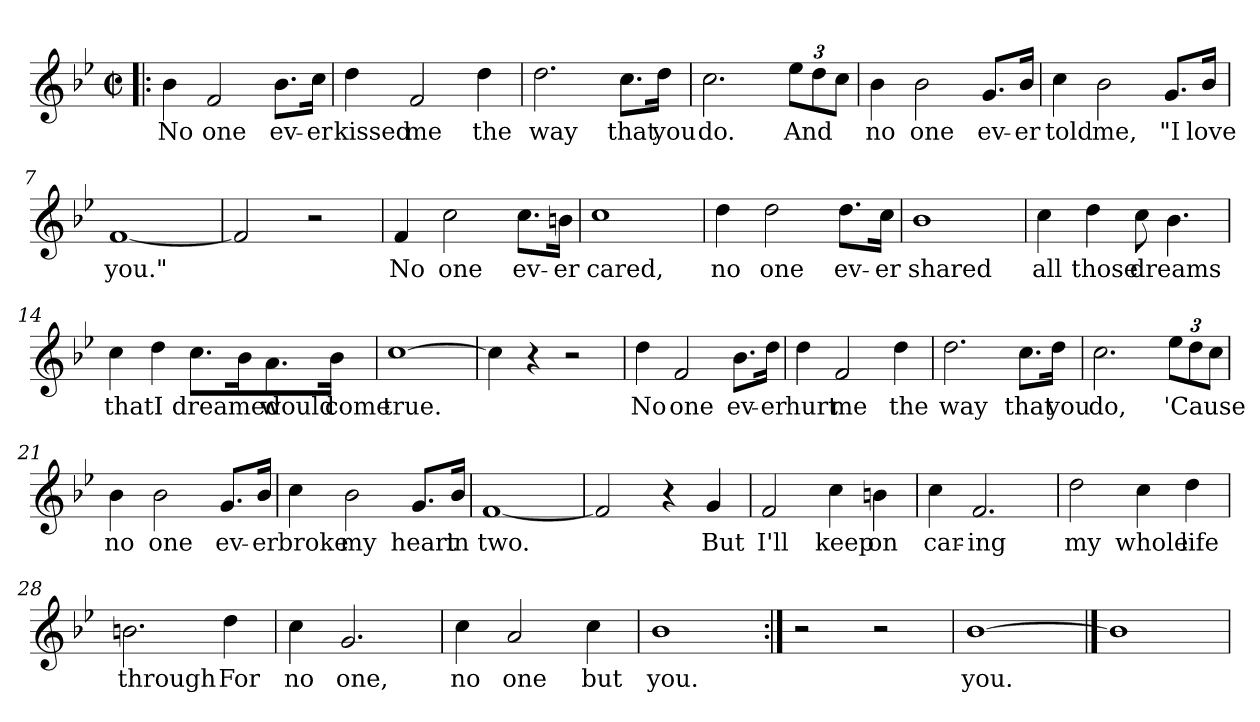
**kern	**text
*part1	*part1
*staff1	*staff1
*clefG2	*
*k[b-e-]	*
*B-:	*
*M2/2	*
*met(c|)	*
=1!|:	=1!|:
4b-\	No
2f/	one
8.b-\L	ev-
16cc\Jk	er
=2	=2
4dd\	kissed
2f/	me
4dd\	the
=3	=3
2.dd\	way
8.cc\L	that
16dd\Jk	you
=4	=4
2.cc\	do.
*Xbrackettup	*
12ee-\L	And
12dd\	.
12cc\J	.
=5	=5
4b-\	no
2b-\	one
8.g/L	ev-
16b-/Jk	er
!!LO:LB:g=z
=6	=6
4cc\	told
2b-\	me,
8.g/L	"I
16b-/Jk	love
=7	=7
[1f	you."
=8	=8
2f/]	.
2r	.
=9	=9
4f/	No
2cc\	one
8.cc\L	ev-
16bn\Jk	er
=10	=10
1cc	cared,
=11	=11
4dd\	no
2dd\	one
8.dd\L	ev-
16cc\Jk	er
!!LO:LB:g=z
=12	=12
1b-	shared
=13	=13
4cc\	all
4dd\	those
8cc\	dreams
4.b-\	.
=14	=14
4cc\	that
4dd\	I
8.cc\L	dreamed
16b-\K	.
8.a\	would
16b-\Jk	come
=15	=15
[1cc	true.
=16	=16
4cc\]	.
4r	.
2r	.
!!LO:LB:g=z
=17	=17
4dd\	No
2f/	one
8.b-\L	ev-
16dd\Jk	er
=18	=18
4dd\	hurt
2f/	me
4dd\	the
=19	=19
2.dd\	way
8.cc\L	that
16dd\Jk	you
=20	=20
2.cc\	do,
12ee-\L	'Cause
12dd\	.
12cc\J	.
=21	=21
4b-\	no
2b-\	one
8.g/L	ev-
16b-/Jk	er
!!LO:LB:g=z
=22	=22
4cc\	broke
2b-\	my
8.g/L	heart
16b-/Jk	in
=23	=23
[1f	two.
=24	=24
2f/]	.
4r	.
4g/	But
=25	=25
2f/	I'll
4cc\	keep
4bn\	on
=26	=26
4cc\	car-
2.f/	ing
=27	=27
2dd\	my
4cc\	whole
4dd\	life
!!LO:LB:g=z
=28	=28
2.bn\	through
4dd\	For
=29	=29
4cc\	no
2.g/	one,
=30	=30
4cc\	no
2a/	one
4cc\	but
=31	=31
1b-	you.
=32:|!	=32:|!
2r	.
2r	.
=33	=33
[1b-	you.
==34	==34
1b-]	.
=	=
*-	*-
